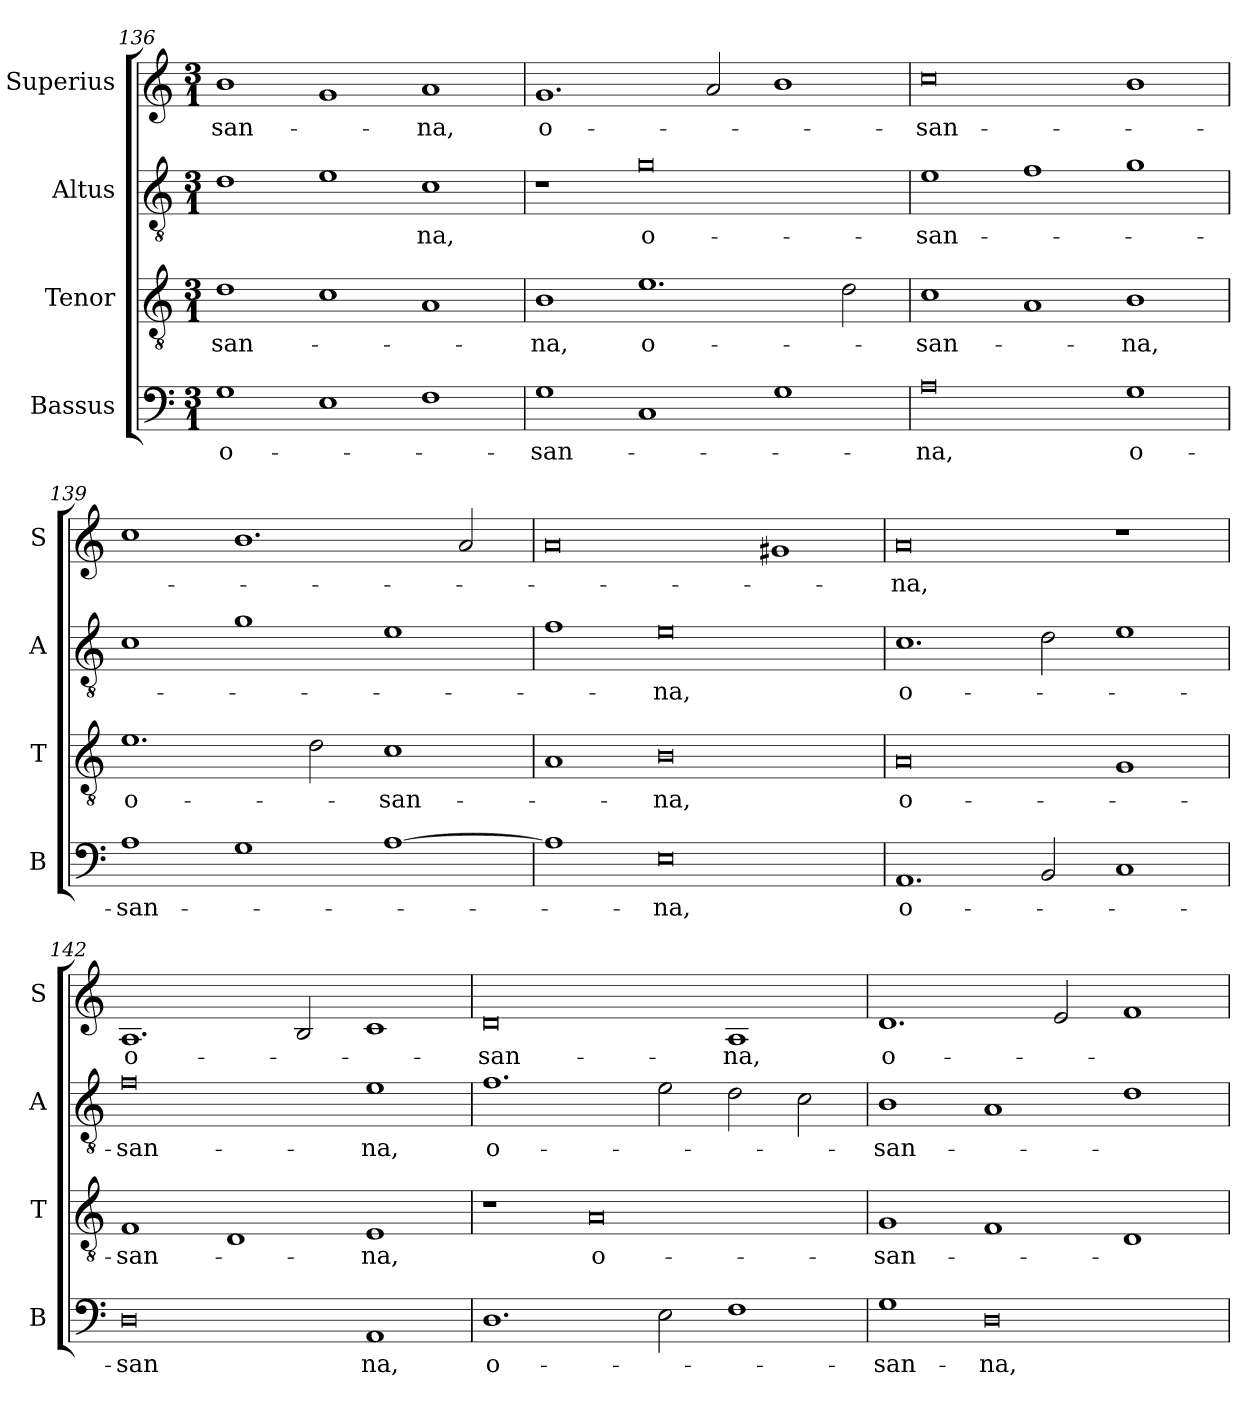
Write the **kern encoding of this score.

**kern	**text	**kern	**text	**kern	**text	**kern	**text
*part4	*part4	*part3	*part3	*part2	*part2	*part1	*part1
*staff4	*staff4	*staff3	*staff3	*staff2	*staff2	*staff1	*staff1
*I"Bassus	*	*I"Tenor	*	*I"Altus	*	*I"Superius	*
*I'B	*	*I'T	*	*I'A	*	*I'S	*
*clefF4	*	*clefGv2	*	*clefGv2	*	*clefG2	*
*k[]	*	*k[]	*	*k[]	*	*k[]	*
*M3/1	*	*M3/1	*	*M3/1	*	*M3/1	*
=136	=136	=136	=136	=136	=136	=136	=136
1G	o-	1d	-san-	1d	.	1b	-san-
1E	.	1c	.	1e	.	1g	.
1F	.	1A	.	1c	-na,	1a	-na,
=137	=137	=137	=137	=137	=137	=137	=137
1G	-san-	1B	-na,	1r	.	1.g	o-
1C	.	1.e	o-	0g	o-	.	.
.	.	.	.	.	.	2a/	.
1G	.	.	.	.	.	1b	.
.	.	2d\	.	.	.	.	.
=138	=138	=138	=138	=138	=138	=138	=138
0A	-na,	1c	-san-	1e	-san-	0cc	-san-
.	.	1A	.	1f	.	.	.
1G	o-	1B	-na,	1g	.	1b	.
=139	=139	=139	=139	=139	=139	=139	=139
1A	-san-	1.e	o-	1c	.	1cc	.
1G	.	.	.	1g	.	1.b	.
.	.	2d\	.	.	.	.	.
[1A	.	1c	-san-	1e	.	.	.
.	.	.	.	.	.	2a/	.
=140	=140	=140	=140	=140	=140	=140	=140
1A]	.	1A	.	1f	.	0a	.
0E	-na,	0B	-na,	0e	-na,	.	.
.	.	.	.	.	.	1g#X	.
=141	=141	=141	=141	=141	=141	=141	=141
1.AA	o-	0A	o-	1.c	o-	0a	-na,
2BB/	.	.	.	2d\	.	.	.
1C	.	1G	.	1e	.	1r	.
=142	=142	=142	=142	=142	=142	=142	=142
0D	-san	1F	-san-	0f	-san-	1.A	o-
.	.	1D	.	.	.	.	.
.	.	.	.	.	.	2B/	.
1AA	-na,	1E	-na,	1e	-na,	1c	.
=143	=143	=143	=143	=143	=143	=143	=143
1.D	o-	1r	.	1.f	o-	0d	-san-
.	.	0A	o-	.	.	.	.
2E\	.	.	.	2e\	.	.	.
1F	.	.	.	2d\	.	1A	-na,
.	.	.	.	2c\	.	.	.
=144	=144	=144	=144	=144	=144	=144	=144
1G	-san-	1G	-san-	1B	-san-	1.d	o-
0D	-na,	1F	.	1A	.	.	.
.	.	.	.	.	.	2e/	.
.	.	1D	.	1d	.	1f	.
=	=	=	=	=	=	=	=
*-	*-	*-	*-	*-	*-	*-	*-
